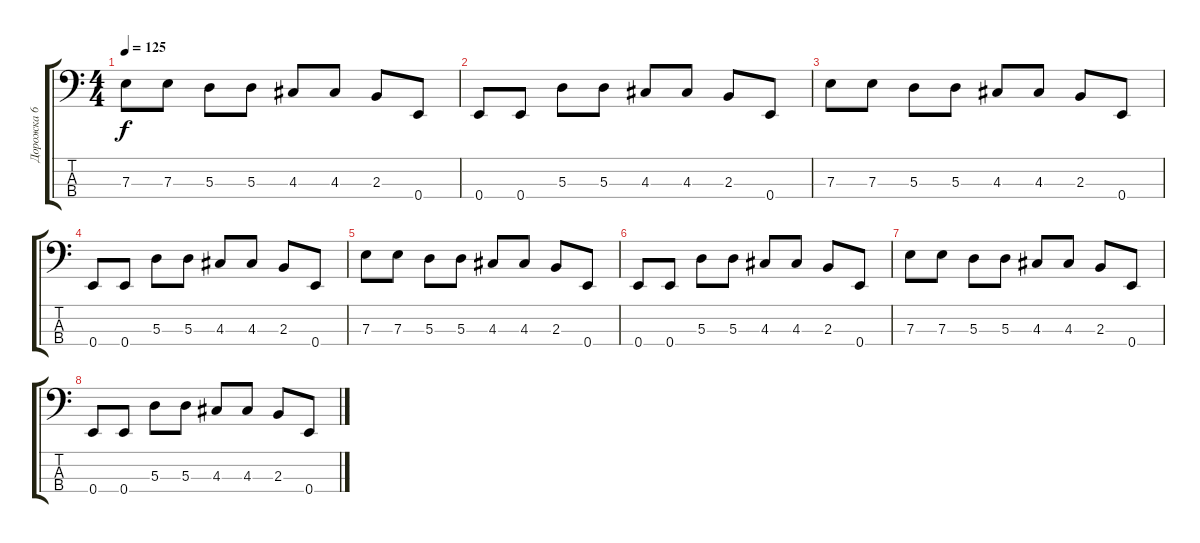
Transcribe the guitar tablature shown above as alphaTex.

\track ("Дорожка 6" "Дорожка 6") {instrument fretlessbass}
\staff {score tabs}
\tuning (G2 D2 A1 E1) {hide}
\ts (4 4)
\tempo 125
\clef f4
\ks c
7.3.8{dy f} 7.3.8 5.3.8 5.3.8 4.3.8 4.3.8 2.3.8 0.4.8 |
0.4.8 0.4.8 5.3.8 5.3.8 4.3.8 4.3.8 2.3.8 0.4.8 |
7.3.8 7.3.8 5.3.8 5.3.8 4.3.8 4.3.8 2.3.8 0.4.8 |
0.4.8 0.4.8 5.3.8 5.3.8 4.3.8 4.3.8 2.3.8 0.4.8 |
7.3.8 7.3.8 5.3.8 5.3.8 4.3.8 4.3.8 2.3.8 0.4.8 |
0.4.8 0.4.8 5.3.8 5.3.8 4.3.8 4.3.8 2.3.8 0.4.8 |
7.3.8 7.3.8 5.3.8 5.3.8 4.3.8 4.3.8 2.3.8 0.4.8 |
0.4.8 0.4.8 5.3.8 5.3.8 4.3.8 4.3.8 2.3.8 0.4.8
